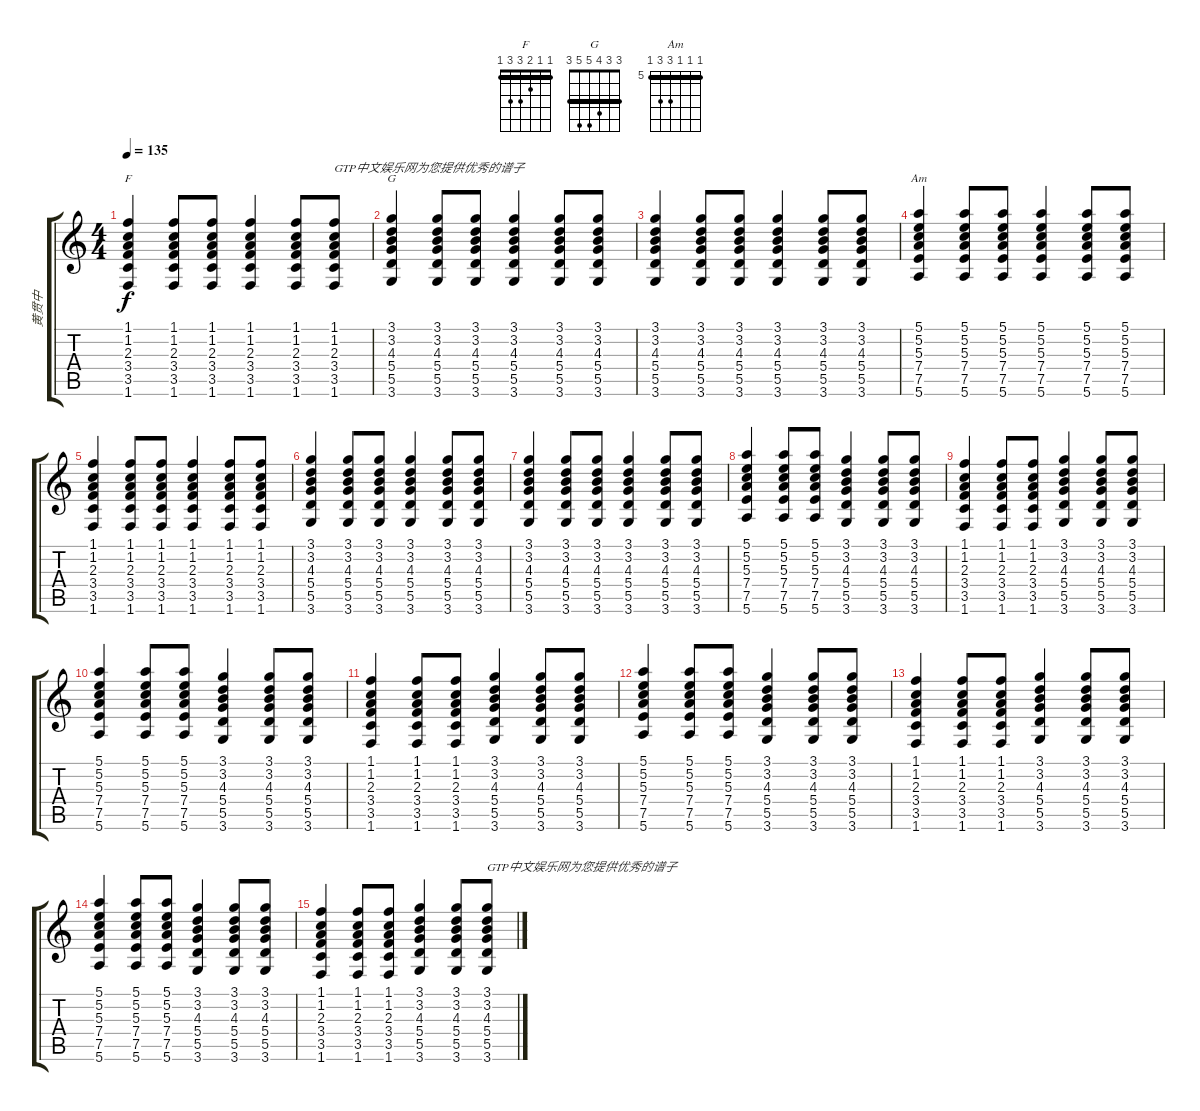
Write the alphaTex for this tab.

\track ("黄贯中" "黄贯中") {instrument acousticguitarsteel}
\staff {score tabs}
\tuning (E4 B3 G3 D3 A2 E2) {hide}
\chord ("F" 1 1 2 3 3 1) {barre 1}
\chord ("G" 3 3 4 5 5 3) {barre 3}
\chord ("Am" 5 5 5 7 7 5) {firstfret 5 barre 5}
\ts (4 4)
\tempo 135
\clef g2
\ks c
(1.1 1.2 2.3 3.4 3.5 1.6).4{ch "F" dy f} (1.1 1.2 2.3 3.4 3.5 1.6).8 (1.1 1.2 2.3 3.4 3.5 1.6).8 (1.1 1.2 2.3 3.4 3.5 1.6).4 (1.1 1.2 2.3 3.4 3.5 1.6).8 (1.1 1.2 2.3 3.4 3.5 1.6).8{txt "GTP中文娱乐网为您提供优秀的谱子"} |
(3.1 3.2 4.3 5.4 5.5 3.6).4{ch "G"} (3.1 3.2 4.3 5.4 5.5 3.6).8 (3.1 3.2 4.3 5.4 5.5 3.6).8 (3.1 3.2 4.3 5.4 5.5 3.6).4 (3.1 3.2 4.3 5.4 5.5 3.6).8 (3.1 3.2 4.3 5.4 5.5 3.6).8 |
(3.1 3.2 4.3 5.4 5.5 3.6).4 (3.1 3.2 4.3 5.4 5.5 3.6).8 (3.1 3.2 4.3 5.4 5.5 3.6).8 (3.1 3.2 4.3 5.4 5.5 3.6).4 (3.1 3.2 4.3 5.4 5.5 3.6).8 (3.1 3.2 4.3 5.4 5.5 3.6).8 |
(5.1 5.2 5.3 7.4 7.5 5.6).4{ch "Am"} (5.1 5.2 5.3 7.4 7.5 5.6).8 (5.1 5.2 5.3 7.4 7.5 5.6).8 (5.1 5.2 5.3 7.4 7.5 5.6).4 (5.1 5.2 5.3 7.4 7.5 5.6).8 (5.1 5.2 5.3 7.4 7.5 5.6).8 |
(1.1 1.2 2.3 3.4 3.5 1.6).4 (1.1 1.2 2.3 3.4 3.5 1.6).8 (1.1 1.2 2.3 3.4 3.5 1.6).8 (1.1 1.2 2.3 3.4 3.5 1.6).4 (1.1 1.2 2.3 3.4 3.5 1.6).8 (1.1 1.2 2.3 3.4 3.5 1.6).8 |
(3.1 3.2 4.3 5.4 5.5 3.6).4 (3.1 3.2 4.3 5.4 5.5 3.6).8 (3.1 3.2 4.3 5.4 5.5 3.6).8 (3.1 3.2 4.3 5.4 5.5 3.6).4 (3.1 3.2 4.3 5.4 5.5 3.6).8 (3.1 3.2 4.3 5.4 5.5 3.6).8 |
(3.1 3.2 4.3 5.4 5.5 3.6).4 (3.1 3.2 4.3 5.4 5.5 3.6).8 (3.1 3.2 4.3 5.4 5.5 3.6).8 (3.1 3.2 4.3 5.4 5.5 3.6).4 (3.1 3.2 4.3 5.4 5.5 3.6).8 (3.1 3.2 4.3 5.4 5.5 3.6).8 |
(5.1 5.2 5.3 7.4 7.5 5.6).4 (5.1 5.2 5.3 7.4 7.5 5.6).8 (5.1 5.2 5.3 7.4 7.5 5.6).8 (3.1 3.2 4.3 5.4 5.5 3.6).4 (3.1 3.2 4.3 5.4 5.5 3.6).8 (3.1 3.2 4.3 5.4 5.5 3.6).8 |
(1.1 1.2 2.3 3.4 3.5 1.6).4 (1.1 1.2 2.3 3.4 3.5 1.6).8 (1.1 1.2 2.3 3.4 3.5 1.6).8 (3.1 3.2 4.3 5.4 5.5 3.6).4 (3.1 3.2 4.3 5.4 5.5 3.6).8 (3.1 3.2 4.3 5.4 5.5 3.6).8 |
(5.1 5.2 5.3 7.4 7.5 5.6).4 (5.1 5.2 5.3 7.4 7.5 5.6).8 (5.1 5.2 5.3 7.4 7.5 5.6).8 (3.1 3.2 4.3 5.4 5.5 3.6).4 (3.1 3.2 4.3 5.4 5.5 3.6).8 (3.1 3.2 4.3 5.4 5.5 3.6).8 |
(1.1 1.2 2.3 3.4 3.5 1.6).4 (1.1 1.2 2.3 3.4 3.5 1.6).8 (1.1 1.2 2.3 3.4 3.5 1.6).8 (3.1 3.2 4.3 5.4 5.5 3.6).4 (3.1 3.2 4.3 5.4 5.5 3.6).8 (3.1 3.2 4.3 5.4 5.5 3.6).8 |
(5.1 5.2 5.3 7.4 7.5 5.6).4 (5.1 5.2 5.3 7.4 7.5 5.6).8 (5.1 5.2 5.3 7.4 7.5 5.6).8 (3.1 3.2 4.3 5.4 5.5 3.6).4 (3.1 3.2 4.3 5.4 5.5 3.6).8 (3.1 3.2 4.3 5.4 5.5 3.6).8 |
(1.1 1.2 2.3 3.4 3.5 1.6).4 (1.1 1.2 2.3 3.4 3.5 1.6).8 (1.1 1.2 2.3 3.4 3.5 1.6).8 (3.1 3.2 4.3 5.4 5.5 3.6).4 (3.1 3.2 4.3 5.4 5.5 3.6).8 (3.1 3.2 4.3 5.4 5.5 3.6).8 |
(5.1 5.2 5.3 7.4 7.5 5.6).4 (5.1 5.2 5.3 7.4 7.5 5.6).8 (5.1 5.2 5.3 7.4 7.5 5.6).8 (3.1 3.2 4.3 5.4 5.5 3.6).4 (3.1 3.2 4.3 5.4 5.5 3.6).8 (3.1 3.2 4.3 5.4 5.5 3.6).8 |
(1.1 1.2 2.3 3.4 3.5 1.6).4 (1.1 1.2 2.3 3.4 3.5 1.6).8 (1.1 1.2 2.3 3.4 3.5 1.6).8 (3.1 3.2 4.3 5.4 5.5 3.6).4 (3.1 3.2 4.3 5.4 5.5 3.6).8 (3.1 3.2 4.3 5.4 5.5 3.6).8{txt "GTP中文娱乐网为您提供优秀的谱子"}
